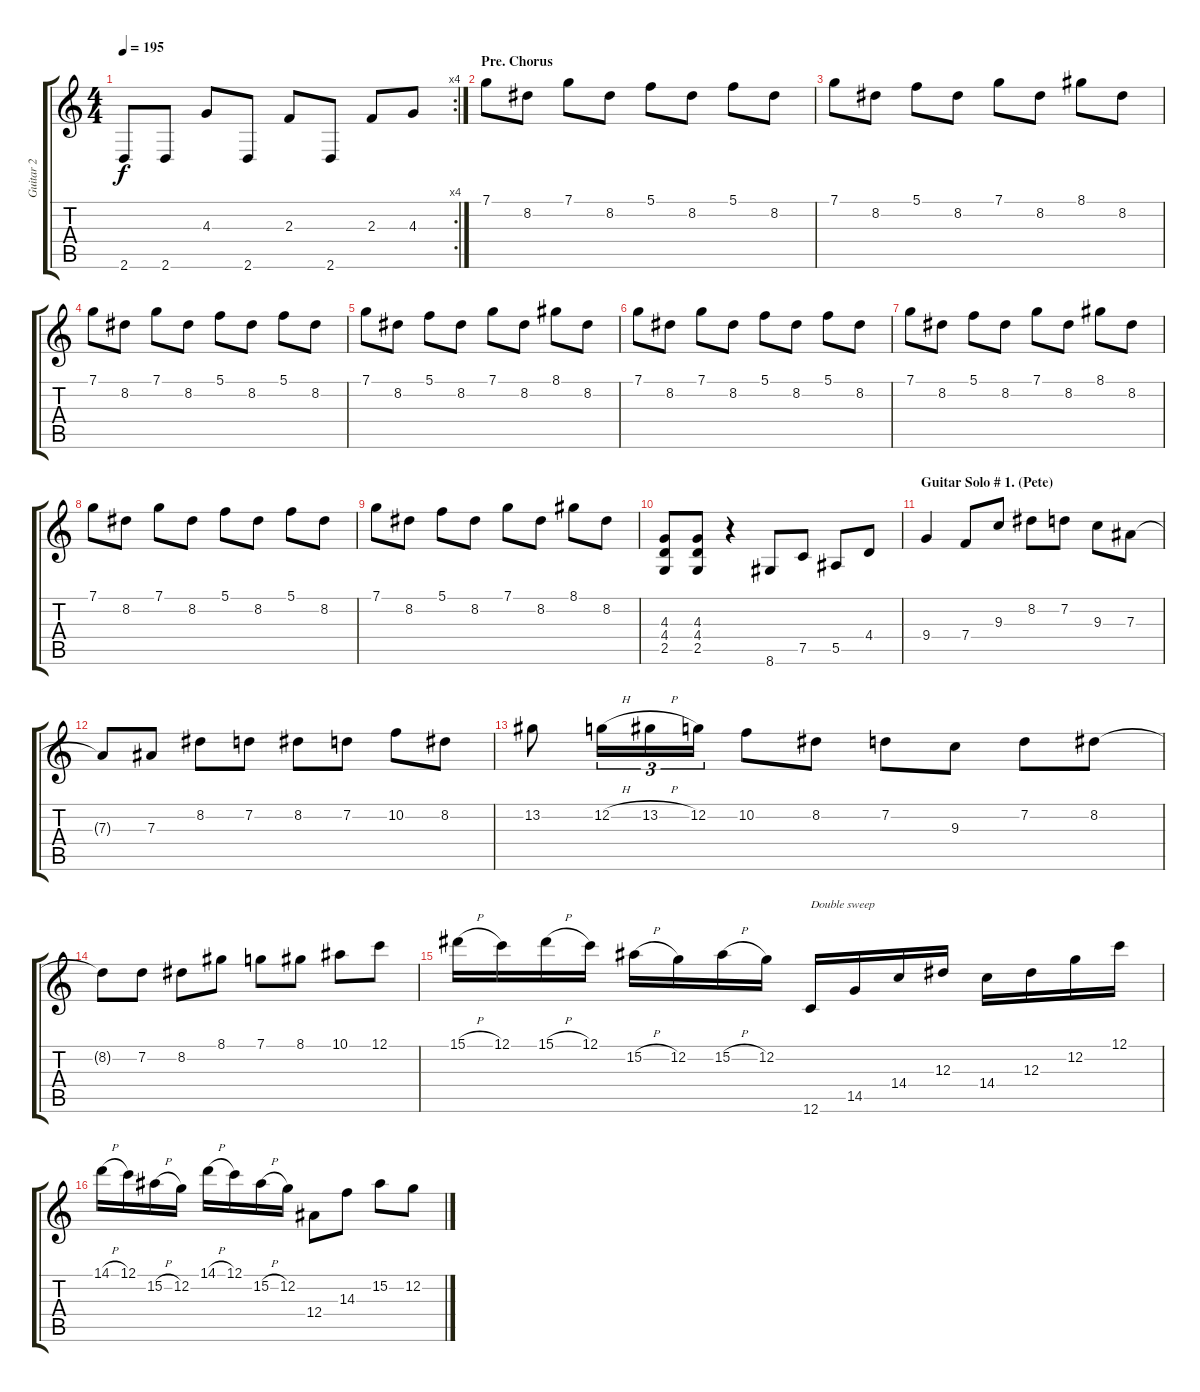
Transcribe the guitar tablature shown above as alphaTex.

\track ("Guitar 2" "Guitar 2") {instrument overdrivenguitar}
\staff {score tabs}
\tuning (C4 G3 Eb3 Bb2 F2 C2) {hide}
\rc 4
\ts (4 4)
\tempo 195
\clef g2
\ks c
2.6.8{dy f} 2.6.8 4.3.8 2.6.8 2.3.8 2.6.8 2.3.8 4.3.8 |
\section ("" "Pre. Chorus")
7.1.8 8.2.8 7.1.8 8.2.8 5.1.8 8.2.8 5.1.8 8.2.8 |
7.1.8 8.2.8 5.1.8 8.2.8 7.1.8 8.2.8 8.1.8 8.2.8 |
7.1.8 8.2.8 7.1.8 8.2.8 5.1.8 8.2.8 5.1.8 8.2.8 |
7.1.8 8.2.8 5.1.8 8.2.8 7.1.8 8.2.8 8.1.8 8.2.8 |
7.1.8 8.2.8 7.1.8 8.2.8 5.1.8 8.2.8 5.1.8 8.2.8 |
7.1.8 8.2.8 5.1.8 8.2.8 7.1.8 8.2.8 8.1.8 8.2.8 |
7.1.8 8.2.8 7.1.8 8.2.8 5.1.8 8.2.8 5.1.8 8.2.8 |
7.1.8 8.2.8 5.1.8 8.2.8 7.1.8 8.2.8 8.1.8 8.2.8 |
(4.3 4.4 2.5).8 (4.3 4.4 2.5).8 r.4 8.6.8 7.5.8 5.5.8 4.4.8 |
\section ("" "Guitar Solo # 1. (Pete)")
9.4.4 7.4.8 9.3.8 8.2.8 7.2.8 9.3.8 7.3.8 |
7.3{t}.8 7.3.8 8.2.8 7.2.8 8.2.8 7.2.8 10.2.8 8.2.8 |
13.2.8 12.2{h}.16{tu (3 2)} 13.2{h}.16{tu (3 2)} 12.2.16{tu (3 2)} 10.2.8 8.2.8 7.2.8 9.3.8 7.2.8 8.2.8 |
8.2{t}.8 7.2.8 8.2.8 8.1.8 7.1.8 8.1.8 10.1.8 12.1.8 |
15.1{h}.16 12.1.16 15.1{h}.16 12.1.16 15.2{h}.16 12.2.16 15.2{h}.16 12.2.16 12.6.16{txt "Double sweep"} 14.5.16 14.4.16 12.3.16 14.4.16 12.3.16 12.2.16 12.1.16 |
14.1{h}.16 12.1.16 15.2{h}.16 12.2.16 14.1{h}.16 12.1.16 15.2{h}.16 12.2.16 12.4.8 14.3.8 15.2.8 12.2.8
